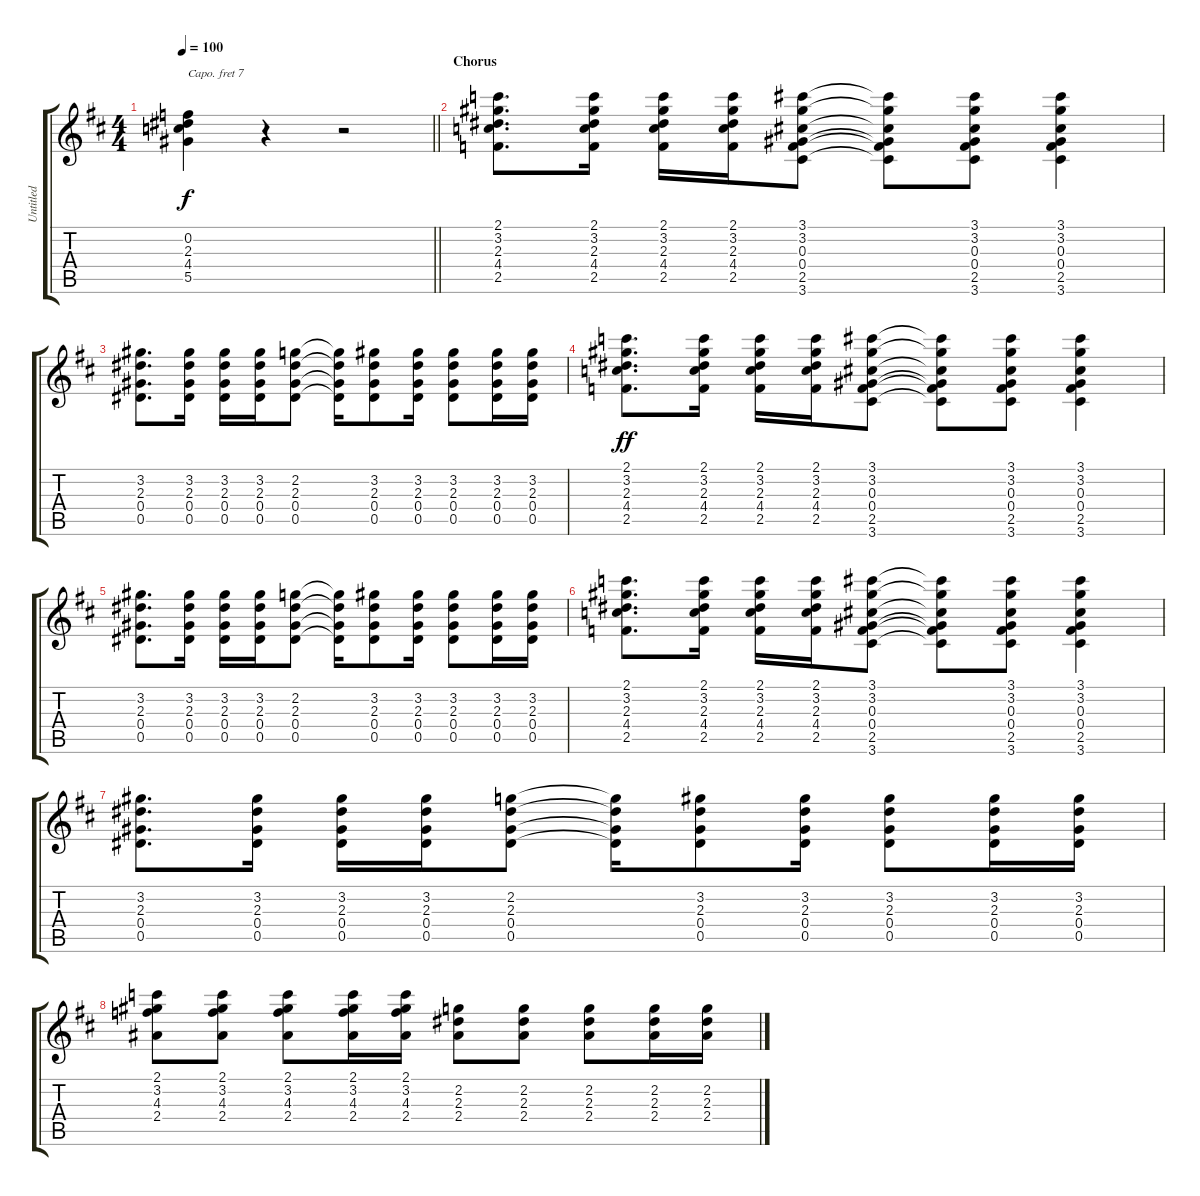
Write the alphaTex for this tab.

\track ("Untitled" "Untitled") {instrument acousticguitarsteel}
\staff {score tabs}
\capo 7
\tuning (Eb4 Bb3 Gb3 Db3 Ab2 Eb2) {hide}
\ts (4 4)
\tempo 100
\clef g2
\barLineRight lightlight
\ks d
(0.2 2.3 4.4 5.5).4{dy f} r.4 r.2 |
\section ("" "Chorus")
(2.1 3.2 2.3 4.4 2.5).8{d} (2.1 3.2 2.3 4.4 2.5).16 (2.1 3.2 2.3 4.4 2.5).16 (2.1 3.2 2.3 4.4 2.5).16 (3.1 3.2 0.3 0.4 2.5 3.6).8 (3.1{t} 3.2{t} 0.3{t} 0.4{t} 2.5{t} 3.6{t}).8 (3.1 3.2 0.3 0.4 2.5 3.6).8 (3.1 3.2 0.3 0.4 2.5 3.6).4 |
(3.2 2.3 0.4 0.5).8{d} (3.2 2.3 0.4 0.5).16 (3.2 2.3 0.4 0.5).16 (3.2 2.3 0.4 0.5).16 (2.2 2.3 0.4 0.5).8 (2.2{t} 2.3{t} 0.4{t} 0.5{t}).16 (3.2 2.3 0.4 0.5).8 (3.2 2.3 0.4 0.5).16 (3.2 2.3 0.4 0.5).8 (3.2 2.3 0.4 0.5).16 (3.2 2.3 0.4 0.5).16 |
(2.1 3.2 2.3 4.4 2.5).8{d dy ff} (2.1 3.2 2.3 4.4 2.5).16 (2.1 3.2 2.3 4.4 2.5).16 (2.1 3.2 2.3 4.4 2.5).16 (3.1 3.2 0.3 0.4 2.5 3.6).8 (3.1{t} 3.2{t} 0.3{t} 0.4{t} 2.5{t} 3.6{t}).8 (3.1 3.2 0.3 0.4 2.5 3.6).8 (3.1 3.2 0.3 0.4 2.5 3.6).4 |
(3.2 2.3 0.4 0.5).8{d} (3.2 2.3 0.4 0.5).16 (3.2 2.3 0.4 0.5).16 (3.2 2.3 0.4 0.5).16 (2.2 2.3 0.4 0.5).8 (2.2{t} 2.3{t} 0.4{t} 0.5{t}).16 (3.2 2.3 0.4 0.5).8 (3.2 2.3 0.4 0.5).16 (3.2 2.3 0.4 0.5).8 (3.2 2.3 0.4 0.5).16 (3.2 2.3 0.4 0.5).16 |
(2.1 3.2 2.3 4.4 2.5).8{d} (2.1 3.2 2.3 4.4 2.5).16 (2.1 3.2 2.3 4.4 2.5).16 (2.1 3.2 2.3 4.4 2.5).16 (3.1 3.2 0.3 0.4 2.5 3.6).8 (3.1{t} 3.2{t} 0.3{t} 0.4{t} 2.5{t} 3.6{t}).8 (3.1 3.2 0.3 0.4 2.5 3.6).8 (3.1 3.2 0.3 0.4 2.5 3.6).4 |
(3.2 2.3 0.4 0.5).8{d} (3.2 2.3 0.4 0.5).16 (3.2 2.3 0.4 0.5).16 (3.2 2.3 0.4 0.5).16 (2.2 2.3 0.4 0.5).8 (2.2{t} 2.3{t} 0.4{t} 0.5{t}).16 (3.2 2.3 0.4 0.5).8 (3.2 2.3 0.4 0.5).16 (3.2 2.3 0.4 0.5).8 (3.2 2.3 0.4 0.5).16 (3.2 2.3 0.4 0.5).16 |
(2.1 3.2 4.3 2.4).8 (2.1 3.2 4.3 2.4).8 (2.1 3.2 4.3 2.4).8 (2.1 3.2 4.3 2.4).16 (2.1 3.2 4.3 2.4).16 (2.2 2.3 2.4).8 (2.2 2.3 2.4).8 (2.2 2.3 2.4).8 (2.2 2.3 2.4).16 (2.2 2.3 2.4).16
